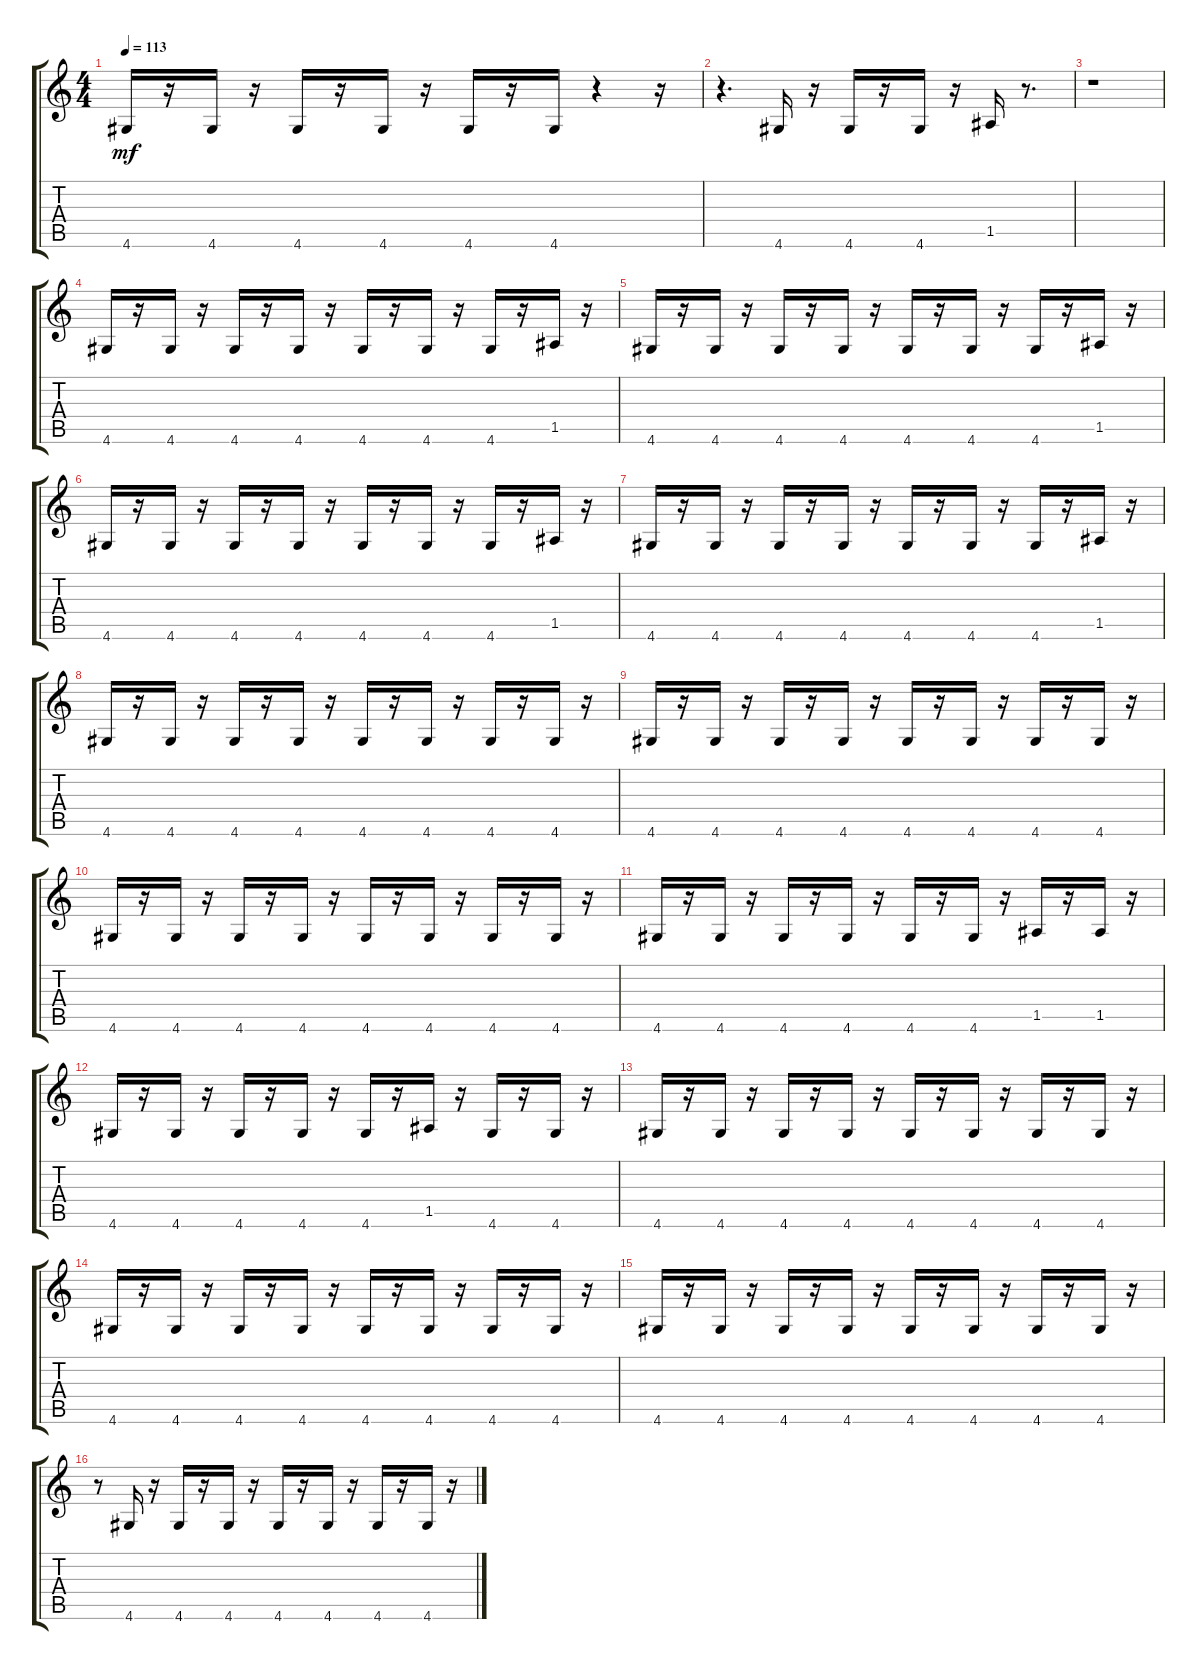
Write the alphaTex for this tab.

\track "" {instrument acousticguitarnylon}
\staff {score tabs}
\tuning (E4 B3 G3 D3 A2 E2) {hide}
\ts (4 4)
\tempo 113
\clef g2
\ks c
4.6.16{dy mf} r.16 4.6.16 r.16 4.6.16 r.16 4.6.16 r.16 4.6.16 r.16 4.6.16 r.4 r.16 |
r.4{d} 4.6.16 r.16 4.6.16 r.16 4.6.16 r.16 1.5.16 r.8{d} |
r.1 |
4.6.16 r.16 4.6.16 r.16 4.6.16 r.16 4.6.16 r.16 4.6.16 r.16 4.6.16 r.16 4.6.16 r.16 1.5.16 r.16 |
4.6.16 r.16 4.6.16 r.16 4.6.16 r.16 4.6.16 r.16 4.6.16 r.16 4.6.16 r.16 4.6.16 r.16 1.5.16 r.16 |
4.6.16 r.16 4.6.16 r.16 4.6.16 r.16 4.6.16 r.16 4.6.16 r.16 4.6.16 r.16 4.6.16 r.16 1.5.16 r.16 |
4.6.16 r.16 4.6.16 r.16 4.6.16 r.16 4.6.16 r.16 4.6.16 r.16 4.6.16 r.16 4.6.16 r.16 1.5.16 r.16 |
4.6.16 r.16 4.6.16 r.16 4.6.16 r.16 4.6.16 r.16 4.6.16 r.16 4.6.16 r.16 4.6.16 r.16 4.6.16 r.16 |
4.6.16 r.16 4.6.16 r.16 4.6.16 r.16 4.6.16 r.16 4.6.16 r.16 4.6.16 r.16 4.6.16 r.16 4.6.16 r.16 |
4.6.16 r.16 4.6.16 r.16 4.6.16 r.16 4.6.16 r.16 4.6.16 r.16 4.6.16 r.16 4.6.16 r.16 4.6.16 r.16 |
4.6.16 r.16 4.6.16 r.16 4.6.16 r.16 4.6.16 r.16 4.6.16 r.16 4.6.16 r.16 1.5.16 r.16 1.5.16 r.16 |
4.6.16 r.16 4.6.16 r.16 4.6.16 r.16 4.6.16 r.16 4.6.16 r.16 1.5.16 r.16 4.6.16 r.16 4.6.16 r.16 |
4.6.16 r.16 4.6.16 r.16 4.6.16 r.16 4.6.16 r.16 4.6.16 r.16 4.6.16 r.16 4.6.16 r.16 4.6.16 r.16 |
4.6.16 r.16 4.6.16 r.16 4.6.16 r.16 4.6.16 r.16 4.6.16 r.16 4.6.16 r.16 4.6.16 r.16 4.6.16 r.16 |
4.6.16 r.16 4.6.16 r.16 4.6.16 r.16 4.6.16 r.16 4.6.16 r.16 4.6.16 r.16 4.6.16 r.16 4.6.16 r.16 |
r.8 4.6.16 r.16 4.6.16 r.16 4.6.16 r.16 4.6.16 r.16 4.6.16 r.16 4.6.16 r.16 4.6.16 r.16
